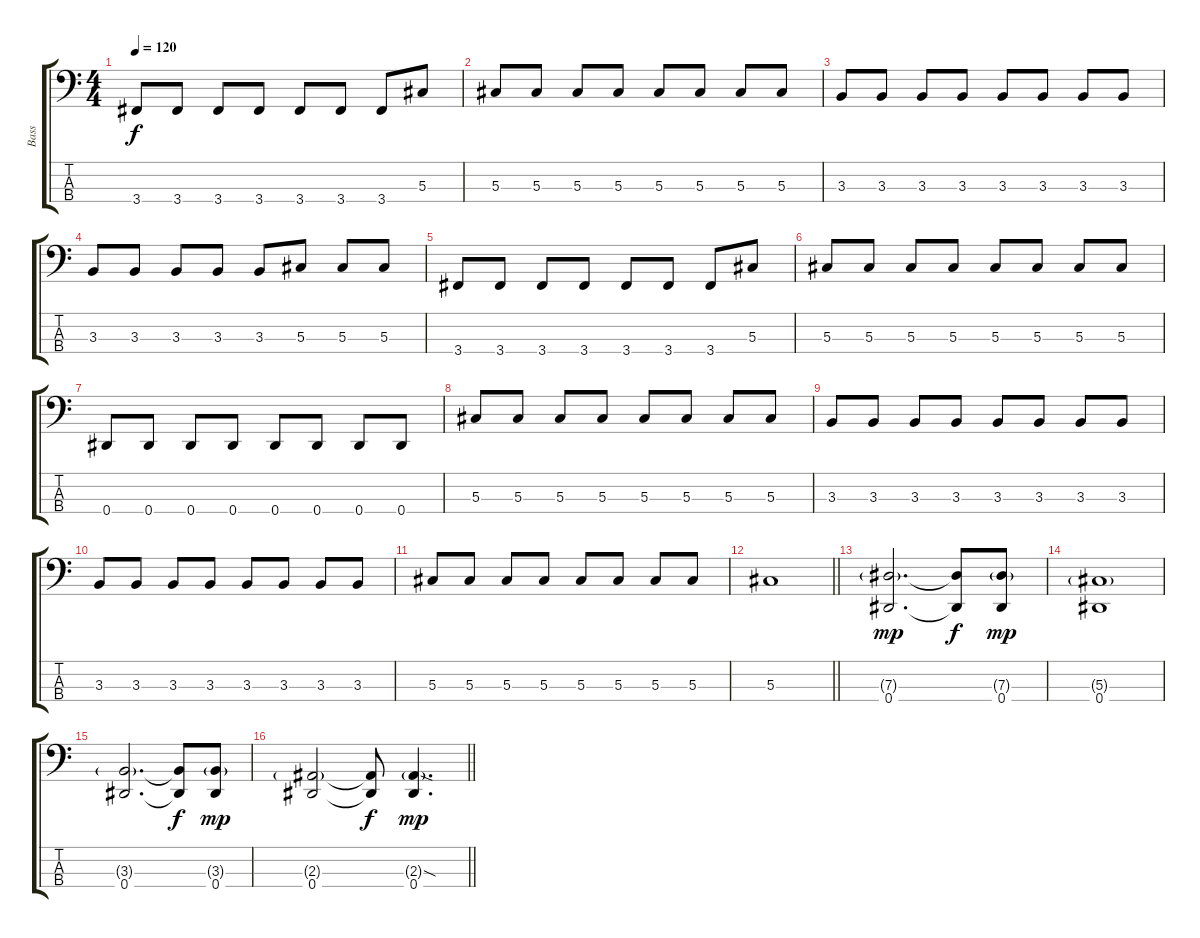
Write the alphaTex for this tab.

\track ("Bass" "Bass") {instrument electricbassfinger}
\staff {score tabs}
\tuning (Gb2 Db2 Ab1 Eb1) {hide}
\ts (4 4)
\tempo 120
\clef f4
\ks c
3.4.8{dy f} 3.4.8 3.4.8 3.4.8 3.4.8 3.4.8 3.4.8 5.3.8 |
5.3.8 5.3.8 5.3.8 5.3.8 5.3.8 5.3.8 5.3.8 5.3.8 |
3.3.8 3.3.8 3.3.8 3.3.8 3.3.8 3.3.8 3.3.8 3.3.8 |
3.3.8 3.3.8 3.3.8 3.3.8 3.3.8 5.3.8 5.3.8 5.3.8 |
3.4.8 3.4.8 3.4.8 3.4.8 3.4.8 3.4.8 3.4.8 5.3.8 |
5.3.8 5.3.8 5.3.8 5.3.8 5.3.8 5.3.8 5.3.8 5.3.8 |
0.4.8 0.4.8 0.4.8 0.4.8 0.4.8 0.4.8 0.4.8 0.4.8 |
5.3.8 5.3.8 5.3.8 5.3.8 5.3.8 5.3.8 5.3.8 5.3.8 |
3.3.8 3.3.8 3.3.8 3.3.8 3.3.8 3.3.8 3.3.8 3.3.8 |
3.3.8 3.3.8 3.3.8 3.3.8 3.3.8 3.3.8 3.3.8 3.3.8 |
5.3.8 5.3.8 5.3.8 5.3.8 5.3.8 5.3.8 5.3.8 5.3.8 |
\barLineRight lightlight
5.3.1 |
\section ("" "")
(7.3{g} 0.4).2{d dy mp} (7.3{t} 0.4{t}).8{dy f} (7.3{g} 0.4).8{dy mp} |
(5.3{g} 0.4).1 |
(3.3{g} 0.4).2{d} (3.3{t} 0.4{t}).8{dy f} (3.3{g} 0.4).8{dy mp} |
\barLineRight lightlight
(2.3{g} 0.4).2 (2.3{t} 0.4{t}).8{dy f} (2.3{sod g} 0.4).4{d dy mp}
